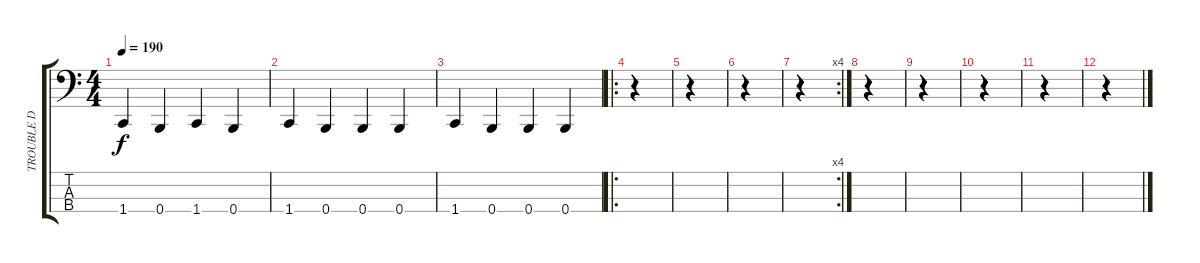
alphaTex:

\track ("TROUBLE D" "TROUBLE D") {instrument electricbasspick}
\staff {score tabs}
\tuning (E2 B1 Gb1 B0) {hide}
\ts (4 4)
\tempo 190
\clef f4
\ks c
1.4.4{dy f} 0.4.4 1.4.4 0.4.4 |
1.4.4 0.4.4 0.4.4 0.4.4 |
1.4.4 0.4.4 0.4.4 0.4.4 |
\ro
r.4 |
r.4 |
r.4 |
\rc 4
r.4 |
r.4 |
r.4 |
r.4 |
r.4 |
r.4
